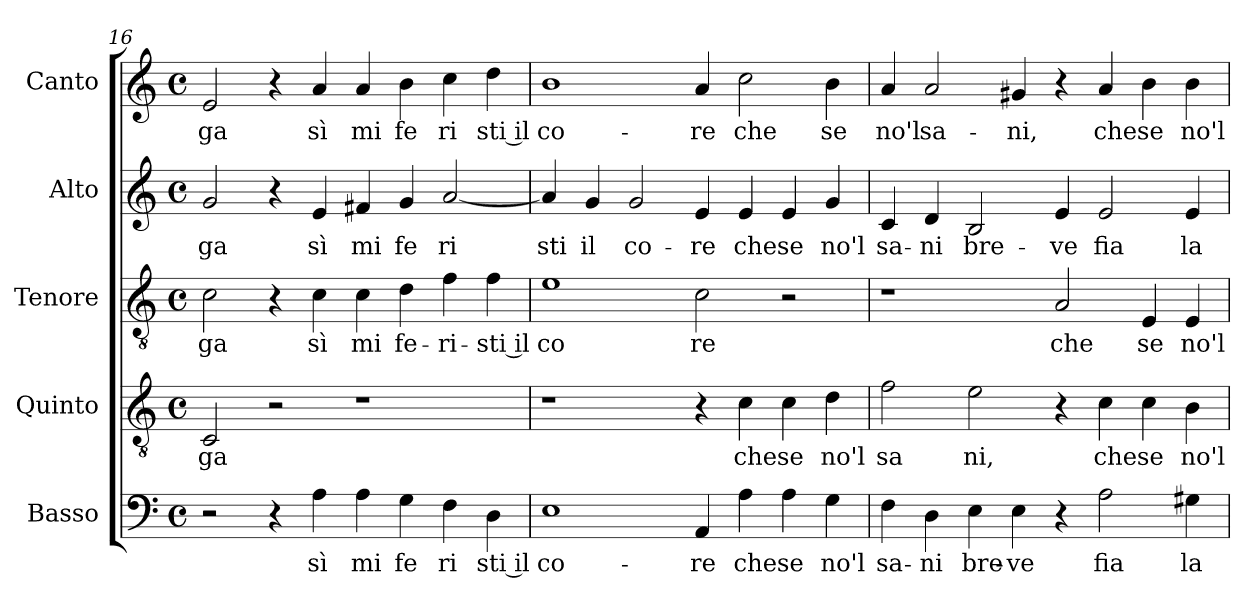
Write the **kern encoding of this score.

**kern	**text	**kern	**text	**kern	**text	**kern	**text	**kern	**text
*part5	*part5	*part4	*part4	*part3	*part3	*part2	*part2	*part1	*part1
*staff5	*staff5	*staff4	*staff4	*staff3	*staff3	*staff2	*staff2	*staff1	*staff1
*I"Basso	*	*I"Quinto	*	*I"Tenore	*	*I"Alto	*	*I"Canto	*
*clefF4	*	*clefGv2	*	*clefGv2	*	*clefG2	*	*clefG2	*
*M4/4	*	*M4/4	*	*M4/4	*	*M4/4	*	*M4/4	*
*met(c)	*	*met(c)	*	*met(c)	*	*met(c)	*	*met(c)	*
=16	=16	=16	=16	=16	=16	=16	=16	=16	=16
!	!	!	!LO:LY:b:cj	!	!LO:LY:b:cj	!	!LO:LY:b:cj	!	!LO:LY:b:cj
2r	.	2C/	ga	2c\	-ga	2g/	ga	2e/	ga
4r	.	2r	.	4r	.	4r	.	4r	.
!	!LO:LY:b:cj	!	!	!	!LO:LY:b:cj	!	!LO:LY:b:cj	!	!LO:LY:b:cj
4A\	sì	.	.	4c\	sì	4e/	sì	4a/	sì
!	!LO:LY:b:cj	!	!	!	!LO:LY:b:cj	!	!LO:LY:b:cj	!	!LO:LY:b:cj
4A\	mi	1r	.	4c\	mi	4f#X/	mi	4a/	mi
!	!LO:LY:b:cj	!	!	!	!LO:LY:b:cj	!	!LO:LY:b:cj	!	!LO:LY:b:cj
4G\	fe	.	.	4d\	fe-	4g/	fe	4b\	fe
!	!LO:LY:b:cj	!	!	!	!LO:LY:b:cj	!	!LO:LY:b:cj	!	!LO:LY:b:cj
4F\	ri	.	.	4f\	-ri-	[>2a/	ri	4cc\	ri
!	!LO:LY:b:rj	!	!	!	!LO:LY:b:rj	!	!	!	!LO:LY:b:rj
4D\	sti il	.	.	4f\	-sti il	.	.	4dd\	sti il
!!LO:LB:g=z
=17	=17	=17	=17	=17	=17	=17	=17	=17	=17
!	!LO:LY:b:cj	!	!	!	!LO:LY:b:cj	!	!LO:LY:b	!	!LO:LY:b:cj
1E	co-	1r	.	1e	co	4a/]	sti	1b	co-
!	!	!	!	!	!	!	!LO:LY:b	!	!
.	.	.	.	.	.	4g/	il	.	.
!	!	!	!	!	!	!	!LO:LY:b:cj	!	!
.	.	.	.	.	.	2g/	co-	.	.
!	!LO:LY:b:cj	!	!	!	!LO:LY:b:cj	!	!LO:LY:b:cj	!	!LO:LY:b:cj
4AA/	-re	4r	.	2c\	re	4e/	-re	4a/	-re
!	!LO:LY:b:cj	!	!LO:LY:b:cj	!	!	!	!LO:LY:b:cj	!	!LO:LY:b:cj
4A\	che	4c\	che	.	.	4e/	che	2cc\	che
!	!LO:LY:b:cj	!	!LO:LY:b:cj	!	!	!	!LO:LY:b:cj	!	!
4A\	se	4c\	se	2r	.	4e/	se	.	.
!	!LO:LY:b:cj	!	!LO:LY:b:cj	!	!	!	!LO:LY:b:cj	!	!LO:LY:b:cj
4G\	no'l	4d\	no'l	.	.	4g/	no'l	4b\	se
=18	=18	=18	=18	=18	=18	=18	=18	=18	=18
!	!LO:LY:b:cj	!	!LO:LY:b:cj	!	!	!	!LO:LY:b:cj	!	!LO:LY:b:cj
4F\	sa-	2f\	sa	1r	.	4c/	sa-	4a/	no'l
!	!LO:LY:b:cj	!	!	!	!	!	!LO:LY:b:cj	!	!LO:LY:b:cj
4D\	-ni	.	.	.	.	4d/	-ni	2a/	sa-
!	!LO:LY:b:cj	!	!LO:LY:b:cj	!	!	!	!LO:LY:b:cj	!	!
4E\	bre-	2e\	ni,	.	.	2B/	bre-	.	.
!	!LO:LY:b:cj	!	!	!	!	!	!	!	!LO:LY:b:cj
4E\	-ve	.	.	.	.	.	.	4g#X/	-ni,
!	!	!	!	!	!LO:LY:b:cj	!	!LO:LY:b:cj	!	!
4r	.	4r	.	2A/	che	4e/	-ve	4r	.
!	!LO:LY:b:cj	!	!LO:LY:b:cj	!	!	!	!LO:LY:b:cj	!	!LO:LY:b:cj
2A\	fia	4c\	che	.	.	2e/	fia	4a/	che
!	!	!	!LO:LY:b:cj	!	!LO:LY:b:cj	!	!	!	!LO:LY:b:cj
.	.	4c\	se	4E/	se	.	.	4b\	se
!	!LO:LY:b:cj	!	!LO:LY:b:cj	!	!LO:LY:b:cj	!	!LO:LY:b:cj	!	!LO:LY:b:cj
4G#\	la	4B\	no'l	4E/	no'l	4e/	la	4b\	no'l
=	=	=	=	=	=	=	=	=	=
*-	*-	*-	*-	*-	*-	*-	*-	*-	*-
